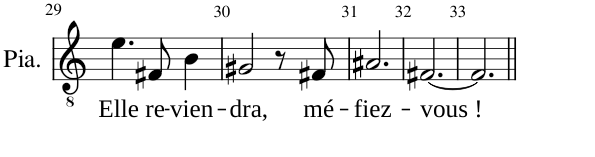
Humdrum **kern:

**kern	**text
*part1	*part1
*staff1	*staff1
*I"Piano	*
*I'Pia.	*
!!LO:PB:g=z
*clefGv2	*
*k[]	*
*M3/4	*
=29	=29
!	!LO:LY:b
4.e\	Elle
!	!LO:LY:b
8F#X/	re-
!	!LO:LY:b
4B\	-vien-
=30	=30
!	!LO:LY:b
2G#X/	-dra,
8r	.
!	!LO:LY:b
8F#X/	mé-
=31	=31
!	!LO:LY:b
2.A#X/	-fiez-
=32	=32
!	!LO:LY:b
[2.F#X/	-vous !
=33	=33
2.F#/]	.
=||	=||
*-	*-
